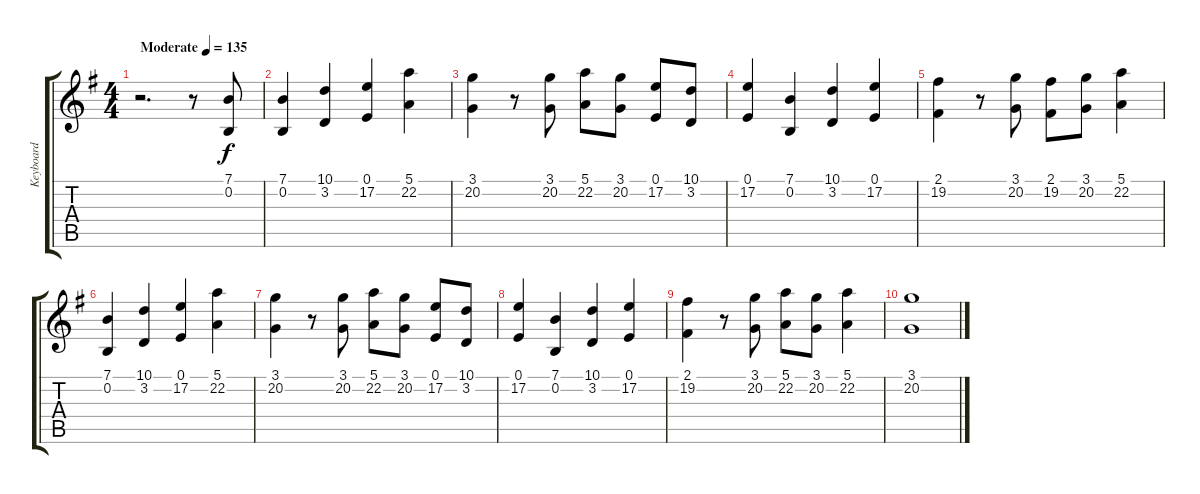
\track ("Keyboard" "Keyboard") {instrument stringensemble1}
\staff {score tabs}
\tuning (E4 B3 G3 D3 A2 E2) {hide}
\ts (4 4)
\tempo (135 "Moderate")
\clef g2
\ks g
r.2{d dy f instrument stringensemble1} r.8 (7.1 0.2).8 |
(7.1 0.2).4 (10.1 3.2).4 (0.1 17.2).4 (5.1 22.2).4 |
(3.1 20.2).4 r.8 (3.1 20.2).8 (5.1 22.2).8 (3.1 20.2).8 (0.1 17.2).8 (10.1 3.2).8 |
(0.1 17.2).4 (7.1 0.2).4 (10.1 3.2).4 (0.1 17.2).4 |
(2.1 19.2).4 r.8 (3.1 20.2).8 (2.1 19.2).8 (3.1 20.2).8 (5.1 22.2).4 |
(7.1 0.2).4 (10.1 3.2).4 (0.1 17.2).4 (5.1 22.2).4 |
(3.1 20.2).4 r.8 (3.1 20.2).8 (5.1 22.2).8 (3.1 20.2).8 (0.1 17.2).8 (10.1 3.2).8 |
(0.1 17.2).4 (7.1 0.2).4 (10.1 3.2).4 (0.1 17.2).4 |
(2.1 19.2).4 r.8 (3.1 20.2).8 (5.1 22.2).8 (3.1 20.2).8 (5.1 22.2).4 |
(3.1 20.2).1
